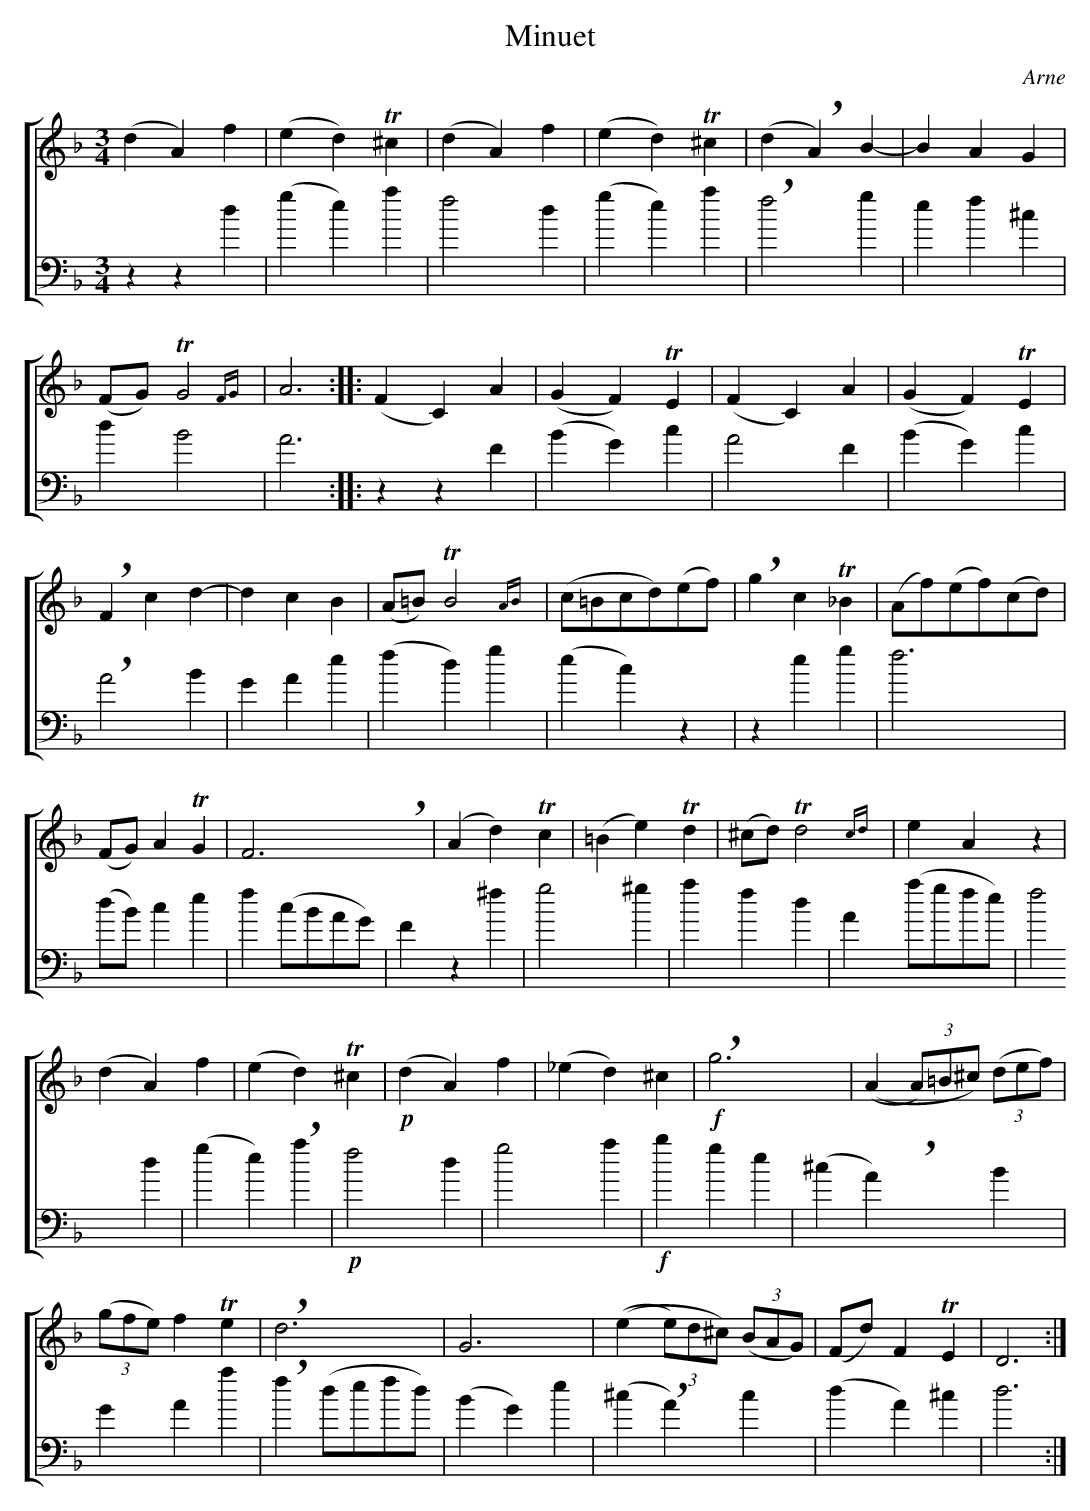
X:1
T:Minuet
C:Arne
U:R=!breath!
U:T=!tenuto!
L:1/4
M:3/4
%%score [1 2 ]
K:F
V:1 clef=treble
(d A) f | (e d) !trill!^c | (d A) f | (e d) !trill!^c | (d RA) B- | B A G |
(F/G/) !trill!G2{FG} | A3 :: (F C ) A | (G F) !trill!E | (F C) A | (G F) !trill!E |
RF c d- | d c B |(A/=B/) !trill!B2{AB} | (c/=B/c/d/)(e/f/) | Rg c !trill!_B | (A/f/)(e/f/)(c/d/)|
(F/G/) A !trill!G | F3 Rx | (A d) !trill!c | (=B e) !trill!d | (^c/d/) !trill!d2{cd} | e A z |
(d A) f | (e d) !trill!^c | !p!(d A) f | (_e d) ^c | !f!Rg3 | ((A (3A/)=B/^c/) ((3d/e/f/) |
((3g/f/e/) f !trill!e | Rd3 | G3 | ((e (3e/)d/^c/) ((3B/A/G/) | (F/d/) F !trill!E | D3 :|
V:2 clef=bass
z z d | (g e) a | f2 d | (g e) a | Rf2 g | e f ^c |
d B2 | A3 :: z z F | (B G ) c | A2 F | (B G) c |
RA2 B | G A e | (f d) g | (e c) z | z e g | f3 |
(d/B/) c e | f (c/B/A/G/) | F z ^f | g2 ^g | a f d | A (a/g/f/e/) |
f2 d | (g e) Ra | !p! f2 d | g2 a | !f!b g e | (^c A) Rx B |
G A a | Rf (d/e/f/d/) | (B G) e | (^c RA) c | (d A) ^c | d3 :|
